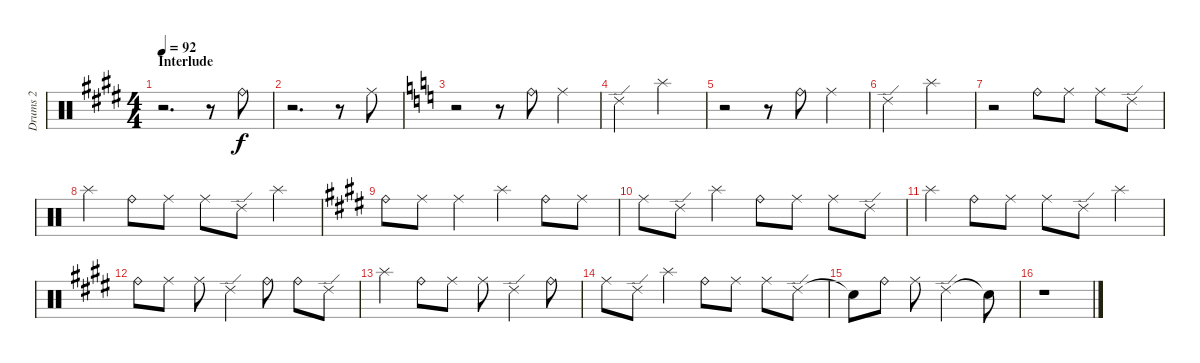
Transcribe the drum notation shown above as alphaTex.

\track ("Drums 2" "Drums 2") {instrument percussion}
\staff {score}
\articulation defaults
\ts (4 4)
\section ("" "Interlude")
\tempo 92
\clef neutral
\ks e
r.2{d dy f} r.8 "Ride (bell)".8 |
r.2{d} r.8 "Ride (middle)".8 |
\ks c
r.2 r.8 "Ride (bell)".8 "Ride (middle)".4 |
"Ride (edge) 2".2 "Splash (hit)".2 |
r.2 r.8 "Ride (bell)".8 "Ride (middle)".4 |
"Ride (edge) 2".2 "Splash (hit)".2 |
r.2 "Ride (bell)".8 "Ride (middle)".8 "Ride (middle)".8 "Ride (edge) 2".8 |
"Splash (hit)".4 "Ride (bell)".8 "Ride (middle)".8 "Ride (middle)".8 "Ride (edge) 2".8 "Splash (hit)".4 |
\ks e "Ride (bell)".8 "Ride (middle)".8 "Ride (middle)".4 "Splash (hit)".4 "Ride (bell)".8 "Ride (middle)".8
|
"Ride (middle)".8 "Ride (edge) 2".8 "Splash (hit)".4 "Ride (bell)".8 "Ride (middle)".8 "Ride (middle)".8 "Ride (edge) 2".8 |
"Splash (hit)".4 "Ride (bell)".8 "Ride (middle)".8 "Ride (middle)".8 "Ride (edge) 2".8 "Splash (hit)".4 |
"Ride (bell)".8 "Ride (middle)".8 "Ride (middle)".8 "Ride (edge) 2".4 "Ride (bell)".8 "Ride (bell)".8 "Ride (edge) 2".8 |
"Splash (hit)".4 "Ride (bell)".8 "Ride (middle)".8 "Ride (middle)".8 "Ride (edge) 2".4 "Ride (bell)".8 |
"Ride (middle)".8 "Ride (edge) 2".8 "Splash (hit)".4 "Ride (bell)".8 "Ride (middle)".8 "Ride (middle)".8 "Ride (edge) 2".8 |
"Snare (hit)"{t}.8 "Ride (bell)".8 "Ride (middle)".8 "Ride (edge) 2".2 "Snare (hit)"{t}.8 |
r.1
